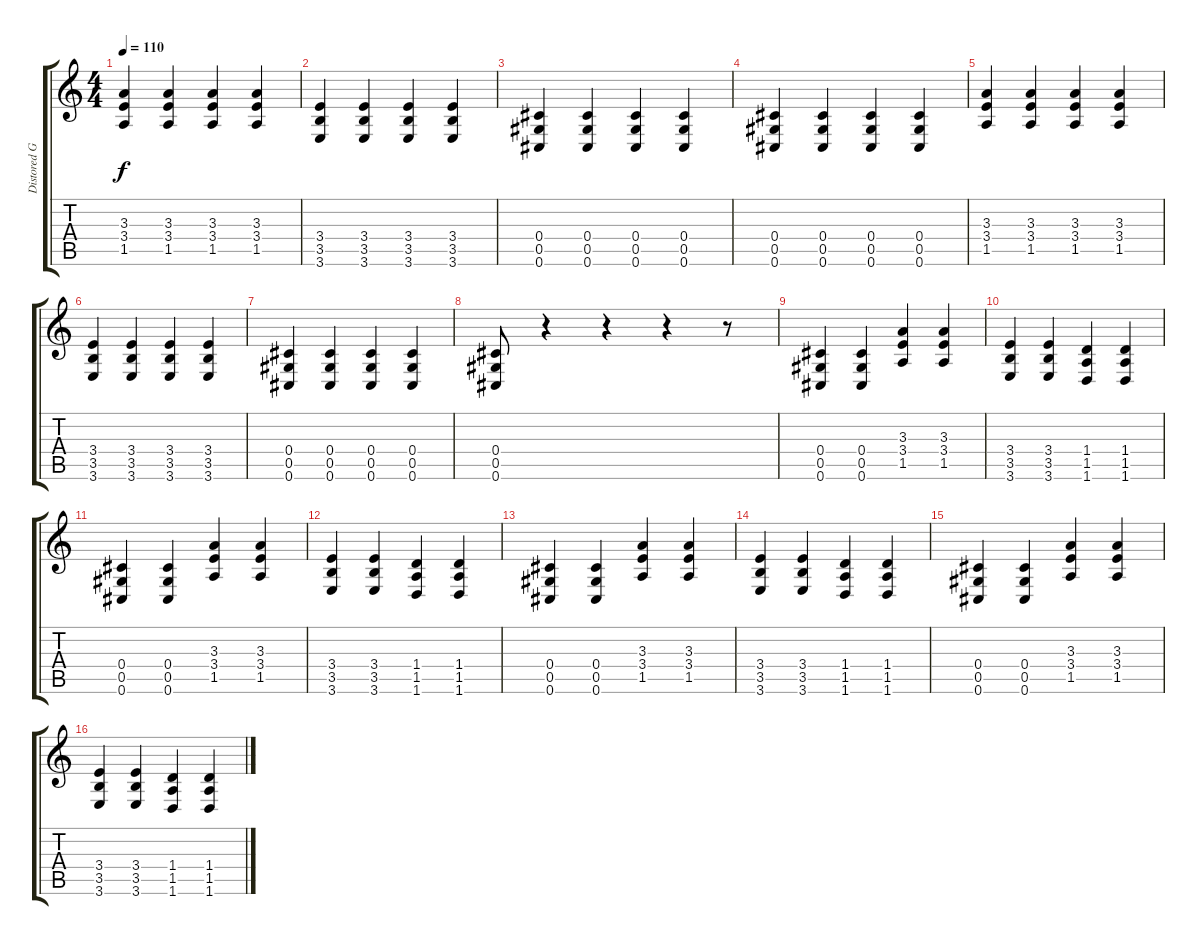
\track ("Distored Guitar" "Distored G") {instrument distortionguitar}
\staff {score tabs}
\tuning (Eb4 Bb3 Gb3 Db3 Ab2 Db2) {hide}
\ts (4 4)
\tempo 110
\clef g2
\ks c
(3.3 3.4 1.5).4{dy f} (3.3 3.4 1.5).4 (3.3 3.4 1.5).4 (3.3 3.4 1.5).4 |
(3.4 3.5 3.6).4 (3.4 3.5 3.6).4 (3.4 3.5 3.6).4 (3.4 3.5 3.6).4 |
(0.4 0.5 0.6).4 (0.4 0.5 0.6).4 (0.4 0.5 0.6).4 (0.4 0.5 0.6).4 |
(0.4 0.5 0.6).4 (0.4 0.5 0.6).4 (0.4 0.5 0.6).4 (0.4 0.5 0.6).4 |
(3.3 3.4 1.5).4 (3.3 3.4 1.5).4 (3.3 3.4 1.5).4 (3.3 3.4 1.5).4 |
(3.4 3.5 3.6).4 (3.4 3.5 3.6).4 (3.4 3.5 3.6).4 (3.4 3.5 3.6).4 |
(0.4 0.5 0.6).4 (0.4 0.5 0.6).4 (0.4 0.5 0.6).4 (0.4 0.5 0.6).4 |
(0.4 0.5 0.6).8 r.4 r.4 r.4 r.8 |
(0.4 0.5 0.6).4 (0.4 0.5 0.6).4 (3.3 3.4 1.5).4 (3.3 3.4 1.5).4 |
(3.4 3.5 3.6).4 (3.4 3.5 3.6).4 (1.4 1.5 1.6).4 (1.4 1.5 1.6).4 |
(0.4 0.5 0.6).4 (0.4 0.5 0.6).4 (3.3 3.4 1.5).4 (3.3 3.4 1.5).4 |
(3.4 3.5 3.6).4 (3.4 3.5 3.6).4 (1.4 1.5 1.6).4 (1.4 1.5 1.6).4 |
(0.4 0.5 0.6).4 (0.4 0.5 0.6).4 (3.3 3.4 1.5).4 (3.3 3.4 1.5).4 |
(3.4 3.5 3.6).4 (3.4 3.5 3.6).4 (1.4 1.5 1.6).4 (1.4 1.5 1.6).4 |
(0.4 0.5 0.6).4 (0.4 0.5 0.6).4 (3.3 3.4 1.5).4 (3.3 3.4 1.5).4 |
(3.4 3.5 3.6).4 (3.4 3.5 3.6).4 (1.4 1.5 1.6).4 (1.4 1.5 1.6).4
